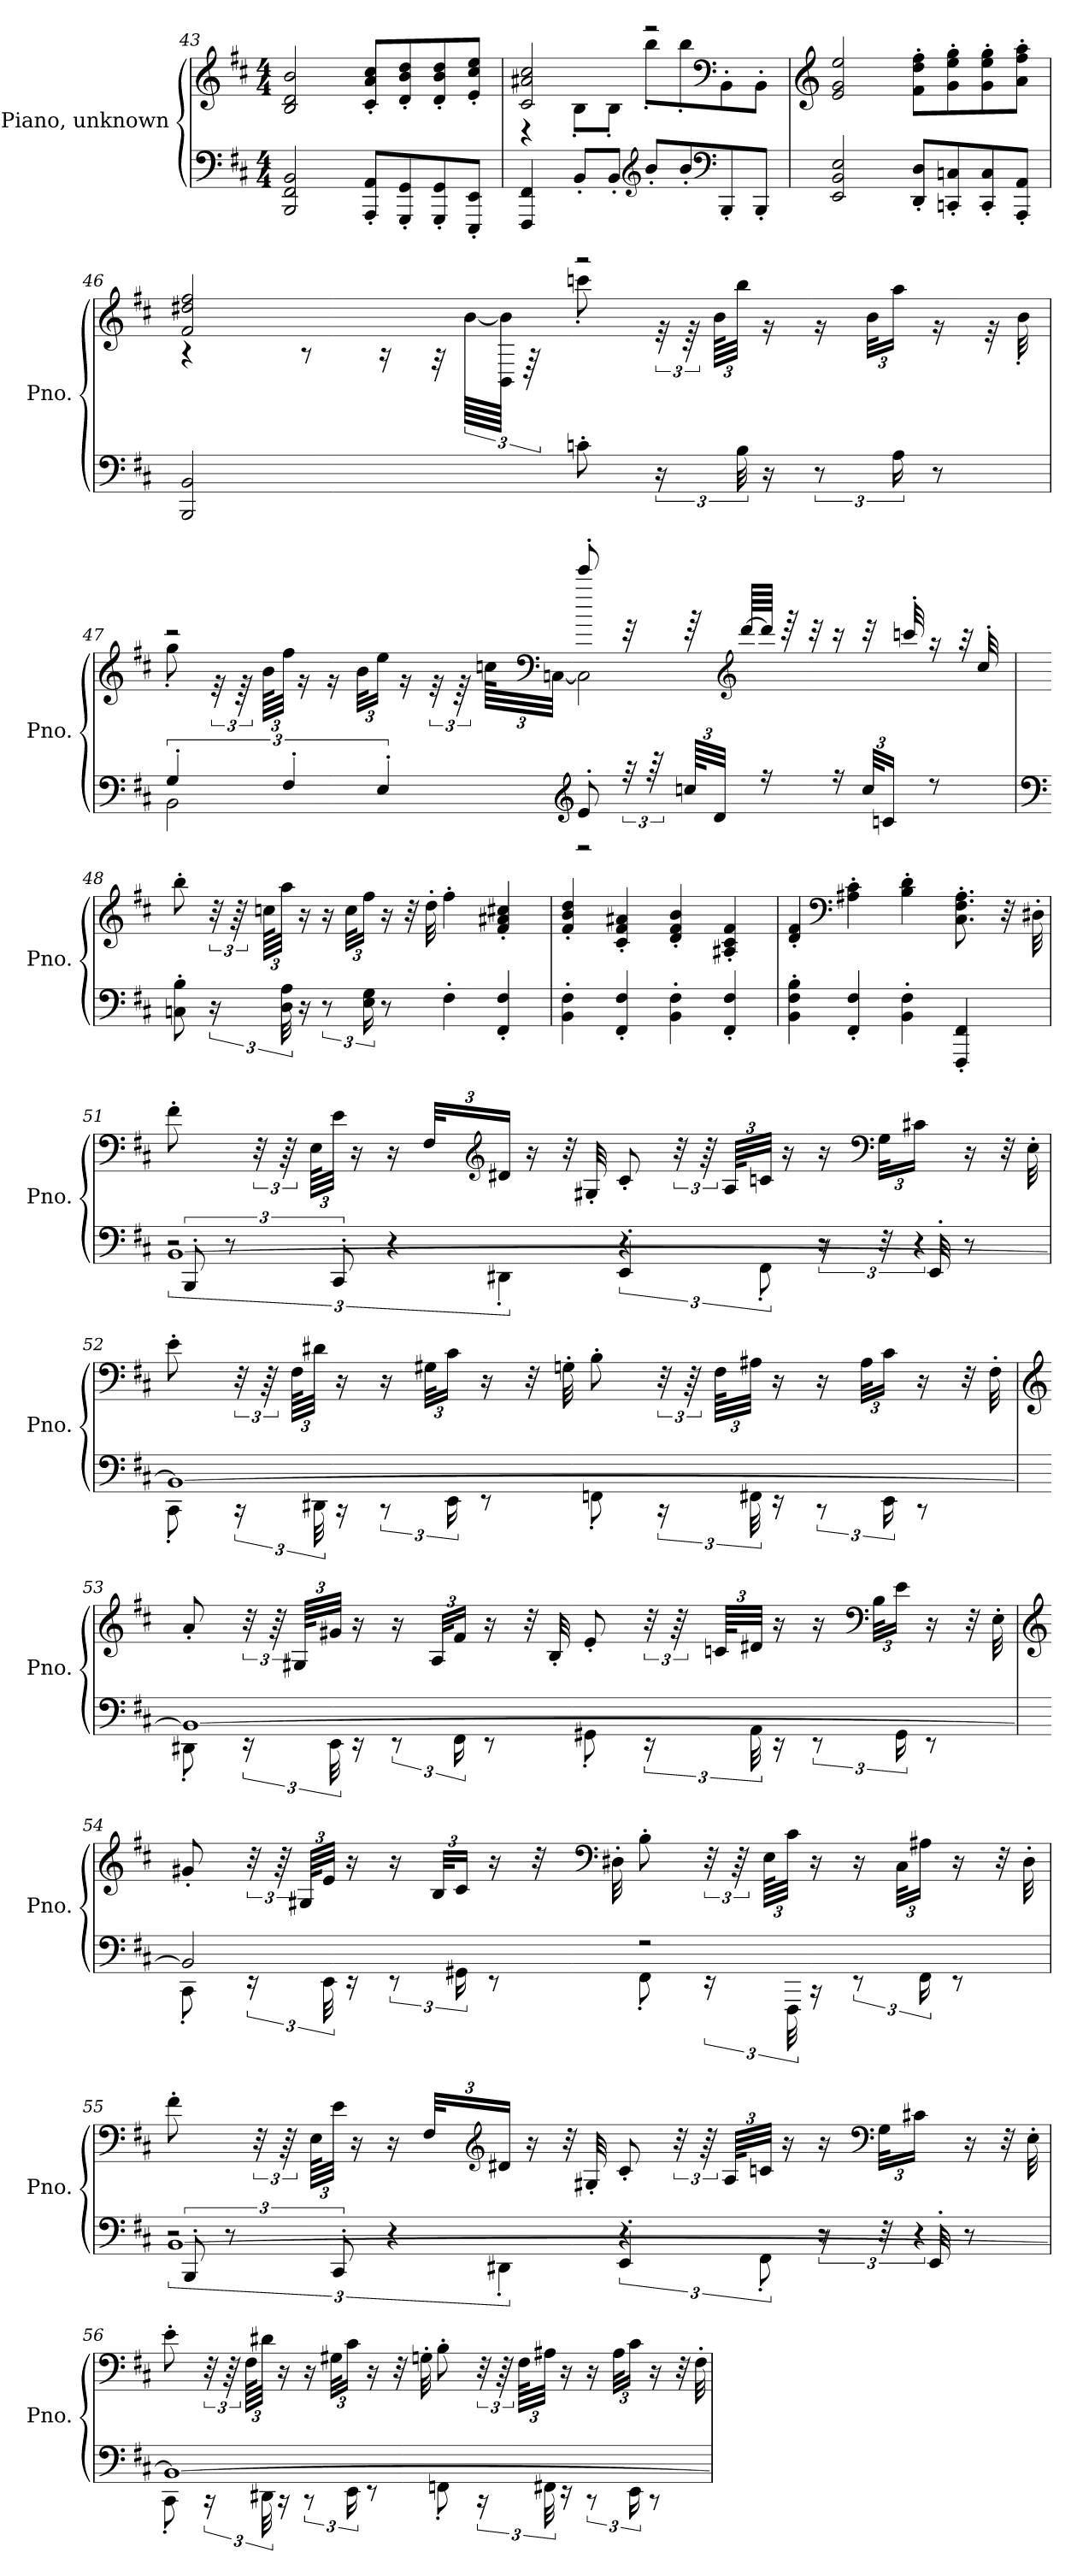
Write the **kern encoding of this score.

**kern	**kern
*part1	*part1
*staff2	*staff1
*I"Piano, unknown	*
*I'Pno.	*
*clefF4	*clefG2
*k[f#c#]	*k[f#c#]
*M4/4	*M4/4
=43	=43
2BBB/ 2FF#/ 2BB/	2B/ 2d/ 2b/
8AAA/' 8AA/'L	8c#/' 8a/' 8cc#/'L
8GGG/' 8GG/'	8d/' 8b/' 8dd/'
8GGG/' 8GG/'	8d/' 8b/' 8dd/'
8EEE/' 8EE/'J	8e/' 8cc#/' 8ee/'J
!!LO:LB:g=z
=44	=44
*	*^
4FFF#/ 4FF#/	2c#/ 2a#X/ 2cc#/	4r
8BB'/L	.	8B'\L
8BB'/J	.	8B'\J
*clefG2	*	*
8b'/L	2r	8bb'\L
8b'/	.	8bb'\
*clefF4	*clefF4	*
8BBB'/	.	8BB'\
8BBB'/J	.	8BB'\J
*	*v	*v
=45	=45
*	*clefG2
2EE/ 2BB/ 2E/	2e/ 2g/ 2ee/
8DD/' 8D/'L	8f#\' 8dd\' 8ff#\'L
8CCn/' 8Cn/'	8g\' 8ee\' 8gg\'
8CC/' 8C/'	8g\' 8ee\' 8gg\'
8AAA/' 8AA/'J	8a\' 8ff#\' 8aa\'J
=46	=46
*	*^
2BBB/ 2BB/	2f#/ 2dd#X/ 2ff#/	4r
.	.	8r
.	.	16r
.	.	32r
.	.	[96b\LLLL
.	.	96BB\ 96b\]JJJJ
.	.	96r
8cn'\	2r	8cccn'\
24r	.	48r
.	.	96r
.	.	96b\KLLL
48B\	.	48bb\JJJ
16r	.	16r
12r	.	16r
*	*	*Xbrackettup
.	.	48b\KLL
24A\	.	24aa\JJ
8r	.	16r
.	.	32r
.	.	32b'\
!!LO:LB:g=z	!!
=47	=47	=47
*^	*	*
6G'/	2BB\	2r	8gg'\
*	*	*	*brackettup
.	.	.	48r
.	.	.	96r
.	.	.	96b\KLLL
6F#'/	.	.	48ff#\JJJ
.	.	.	16r
.	.	.	16r
*	*	*	*Xbrackettup
.	.	.	48b\KLL
6E'/	.	.	24ee\JJ
.	.	.	16r
*	*	*	*brackettup
.	.	.	48r
.	.	.	96r
.	.	.	96ccn\KLLL
*	*	*clefF4	*
.	.	.	[48Cn\JJJ
*clefG2	*	*	*
8e'/	2r	8eee'/	2C\]
48r	.	32r	.
96r	.	.	.
96ccn/KLLL	.	64r	.
48d/JJJ	.	.	.
*	*	*clefG2	*
.	.	[64ddd/LLLL	.
16r	.	64ddd/JJJJ]	.
.	.	64r	.
.	.	32r	.
16r	.	16r	.
*Xbrackettup	*	*	*
48cc/KLL	.	32r	.
24cn/JJ	.	.	.
.	.	32cccn'/	.
8r	.	16r	.
.	.	32r	.
.	.	32cc'/	.
*v	*v	*	*
*	*v	*v
!!LO:PB:g=z
=48	=48
*clefF4	*
8Cn\' 8B\'	8bb'\
*brackettup	*
24r	48r
.	96r
.	96ccn\KLLL
48D\ 48A\	48aa\JJJ
16r	16r
12r	16r
*	*Xbrackettup
.	48cc\KLL
24E\ 24G\	24ff#\JJ
8r	16r
.	32r
.	32dd'\
4F#'\	4ff#'\
4FF#/' 4F#/'	4f#/' 4a#X/' 4cc#X/'
=49	=49
4BB\' 4F#\'	4f#/' 4b/' 4dd/'
4FF#/' 4F#/'	4c#/' 4f#/' 4a#X/'
4BB\' 4F#\'	4d/' 4f#/' 4b/'
4FF#/' 4F#/'	4A#X/' 4c#/' 4f#/'
=50	=50
4BB\' 4F#\' 4B\'	4d/' 4f#/'
*	*clefF4
4FF#/' 4F#/'	4A#X\' 4c#\'
4BB\' 4F#\'	4B\' 4d\'
4FFF#/' 4FF#/'	8.C#\' 8.F#\' 8.A#\'
.	32r
.	32D#X'\
!!LO:LB:g=z
=51	=51
*^	*
*	*^	*
[1BB	3r	12BBB'/	8f#'\
.	.	12r	.
*	*	*	*brackettup
.	.	.	48r
.	.	.	96r
.	.	.	96E\KLLL
.	.	12CC#'/	48e\JJJ
.	.	.	16r
.	.	4r	16r
*	*	*	*Xbrackettup
.	.	.	48F#/KLL
*	*	*	*clefG2
.	6DD#X'\	.	24d#X/JJ
.	.	.	16r
.	.	.	32r
.	.	.	32G#X'/
.	6r	4EE'/	8c#'/
*	*	*	*brackettup
.	.	.	48r
.	.	.	96r
.	.	.	96A/KLLL
.	12FF#'\	.	48cn/JJJ
.	.	.	16r
.	12r	16r	16r
*	*	*	*clefF4
*	*	*	*Xbrackettup
.	.	32r	48G#\KLL
.	6r	.	24c#X\JJ
.	.	32EE'/	.
.	.	8r	16r
.	.	.	32r
.	.	.	32E'\
*	*v	*v	*
!!LO:LB:g=z
=52	=52	=52
1BB_	8CC#'\	8e'\
*	*	*brackettup
.	24r	48r
.	.	96r
.	.	96F#\KLLL
.	48DD#X\	48d#X\JJJ
.	16r	16r
.	12r	16r
*	*	*Xbrackettup
.	.	48G#X\KLL
.	24EE\	24c#\JJ
.	8r	16r
.	.	32r
.	.	32Gn'\
.	8FFn'\	8B'\
*	*	*brackettup
.	24r	48r
.	.	96r
.	.	96F#\KLLL
.	48FF#X\	48A#X\JJJ
.	16r	16r
.	12r	16r
*	*	*Xbrackettup
.	.	48A#\KLL
.	24EE\	24c#\JJ
.	8r	16r
.	.	32r
.	.	32F#'\
!!LO:LB:g=z
=53	=53	=53
*	*	*clefG2
1BB_	8DD#X'\	8a'/
*	*	*brackettup
.	24r	48r
.	.	96r
.	.	96G#X/KLLL
.	48EE\	48g#X/JJJ
.	16r	16r
.	12r	16r
*	*	*Xbrackettup
.	.	48A/KLL
.	24FF#\	24f#/JJ
.	8r	16r
.	.	32r
.	.	32B'/
.	8GG#X'\	8e'/
*	*	*brackettup
.	24r	48r
.	.	96r
.	.	96cn/KLLL
.	48AA\	48d#X/JJJ
.	16r	16r
.	12r	16r
*	*	*clefF4
*	*	*Xbrackettup
.	.	48B\KLL
.	24GG#\	24e\JJ
.	8r	16r
.	.	32r
.	.	32E'\
!!LO:LB:g=z
=54	=54	=54
*	*	*clefG2
2BB/]	8CC#'\	8g#X'/
*	*	*brackettup
.	24r	48r
.	.	96r
.	.	96G#X/KLLL
.	48EE\	48e/JJJ
.	16r	16r
.	12r	16r
*	*	*Xbrackettup
.	.	48B/KLL
.	24GG#X\	24c#/JJ
.	8r	16r
.	.	32r
*	*	*clefF4
.	.	32D#X'\
2r	8FF#'\	8B'\
*	*	*brackettup
.	24r	48r
.	.	96r
.	.	96E\KLLL
.	48FFF#\	48c#\JJJ
.	16r	16r
.	12r	16r
*	*	*Xbrackettup
.	.	48C#\KLL
.	24FF#\	24A#X\JJ
.	8r	16r
.	.	32r
.	.	32D#'\
!!LO:LB:g=z
=55	=55	=55
*	*^	*
[1BB	3r	12BBB'/	8f#'\
.	.	12r	.
*	*	*	*brackettup
.	.	.	48r
.	.	.	96r
.	.	.	96E\KLLL
.	.	12CC#'/	48e\JJJ
.	.	.	16r
.	.	4r	16r
*	*	*	*Xbrackettup
.	.	.	48F#/KLL
*	*	*	*clefG2
.	6DD#X'\	.	24d#X/JJ
.	.	.	16r
.	.	.	32r
.	.	.	32G#X'/
.	6r	4EE'/	8c#'/
*	*	*	*brackettup
.	.	.	48r
.	.	.	96r
.	.	.	96A/KLLL
.	12FF#'\	.	48cn/JJJ
.	.	.	16r
.	12r	16r	16r
*	*	*	*clefF4
*	*	*	*Xbrackettup
.	.	32r	48G#\KLL
.	6r	.	24c#X\JJ
.	.	32EE'/	.
.	.	8r	16r
.	.	.	32r
.	.	.	32E'\
*	*v	*v	*
!!LO:PB:g=z
=56	=56	=56
1BB_	8CC#'\	8e'\
*	*	*brackettup
.	24r	48r
.	.	96r
.	.	96F#\KLLL
.	48DD#X\	48d#X\JJJ
.	16r	16r
.	12r	16r
*	*	*Xbrackettup
.	.	48G#X\KLL
.	24EE\	24c#\JJ
.	8r	16r
.	.	32r
.	.	32Gn'\
.	8FFn'\	8B'\
*	*	*brackettup
.	24r	48r
.	.	96r
.	.	96F#\KLLL
.	48FF#X\	48A#X\JJJ
.	16r	16r
.	12r	16r
*	*	*Xbrackettup
.	.	48A#\KLL
.	24EE\	24c#\JJ
.	8r	16r
.	.	32r
.	.	32F#'\
*v	*v	*
=	=
*-	*-
